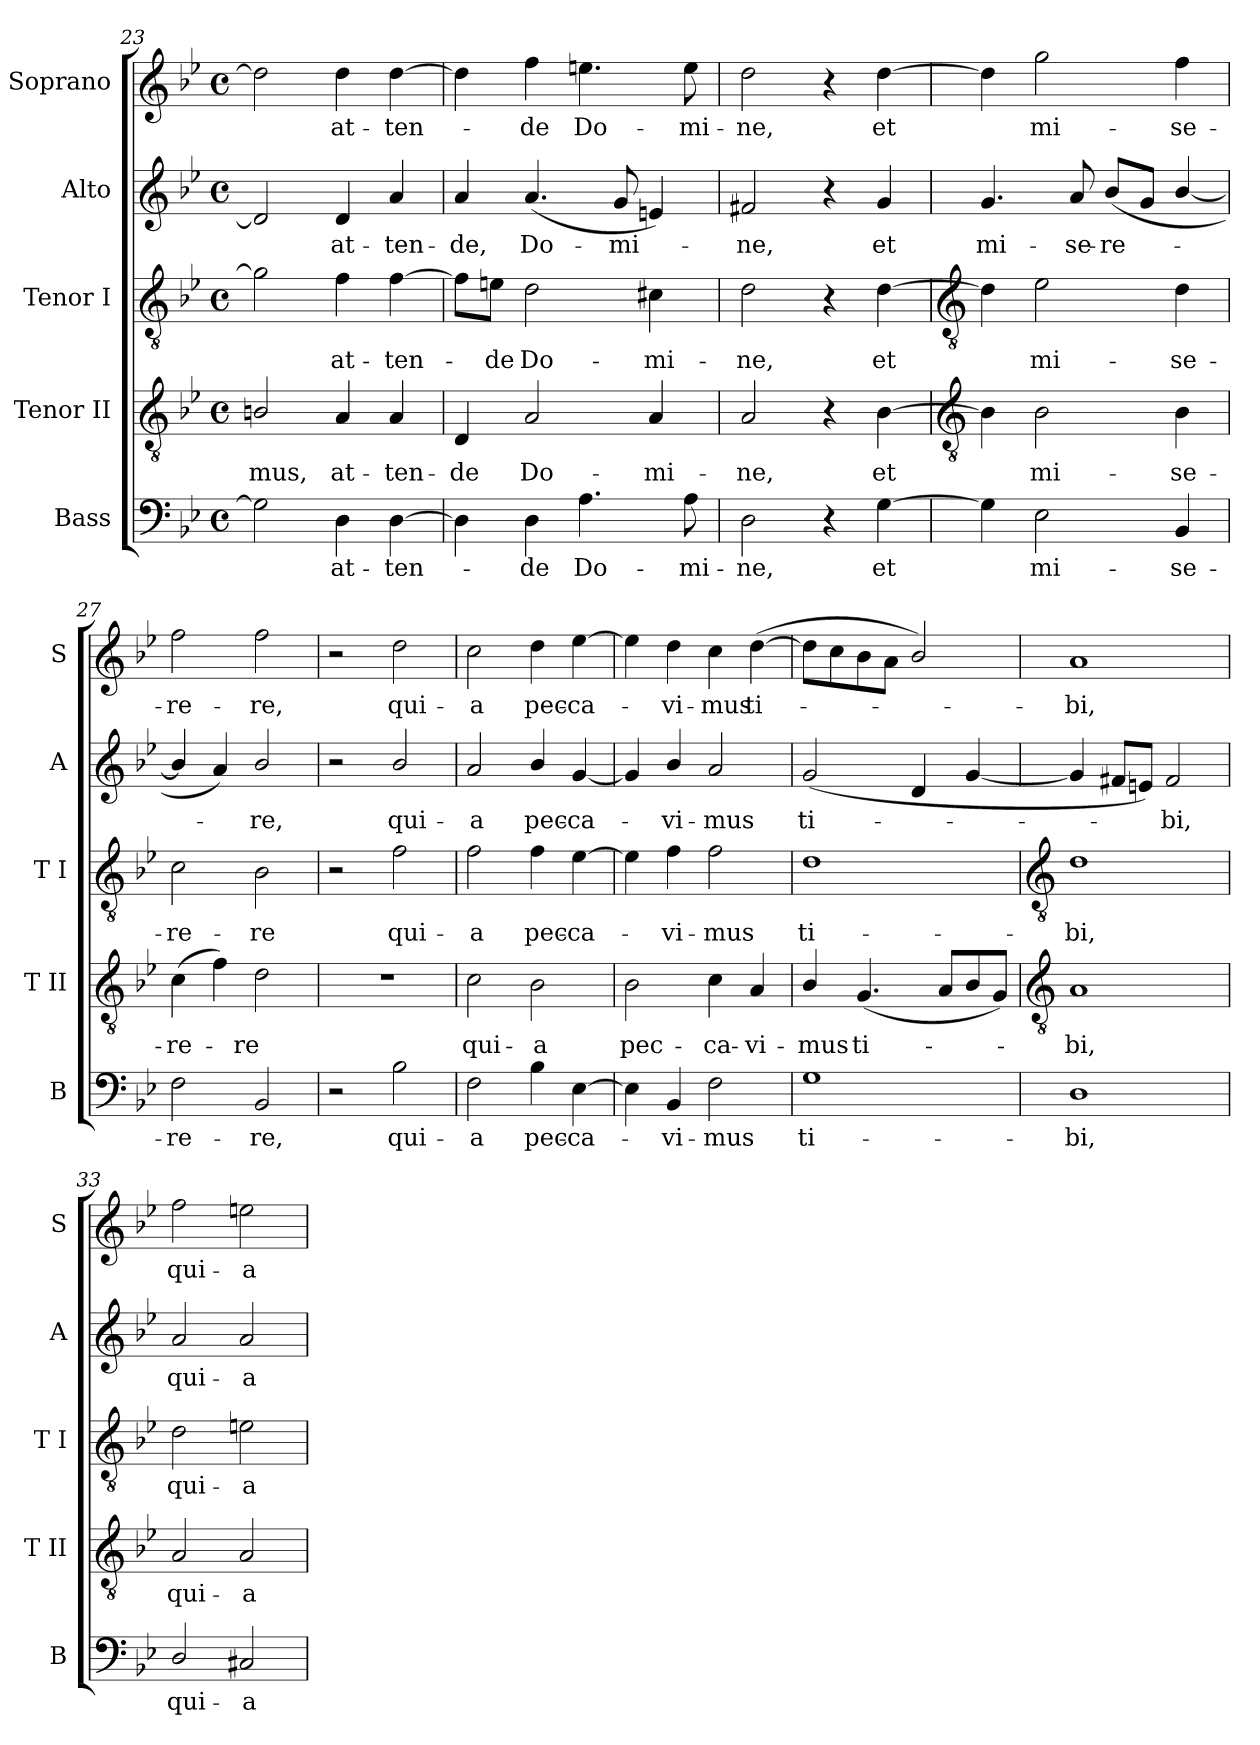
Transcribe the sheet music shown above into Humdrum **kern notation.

**kern	**text	**kern	**text	**kern	**text	**kern	**text	**kern	**text
*part5	*part5	*part4	*part4	*part3	*part3	*part2	*part2	*part1	*part1
*staff5	*staff5	*staff4	*staff4	*staff3	*staff3	*staff2	*staff2	*staff1	*staff1
*I"Bass	*	*I"Tenor II	*	*I"Tenor I	*	*I"Alto	*	*I"Soprano	*
*I'B	*	*I'T II	*	*I'T I	*	*I'A	*	*I'S	*
*clefF4	*	*clefGv2	*	*clefGv2	*	*clefG2	*	*clefG2	*
*k[b-e-]	*	*k[b-e-]	*	*k[b-e-]	*	*k[b-e-]	*	*k[b-e-]	*
*B-:	*	*B-:	*	*B-:	*	*B-:	*	*B-:	*
*M4/4	*	*M4/4	*	*M4/4	*	*M4/4	*	*M4/4	*
*met(c)	*	*met(c)	*	*met(c)	*	*met(c)	*	*met(c)	*
=23	=23	=23	=23	=23	=23	=23	=23	=23	=23
!	!	!	!LO:LY:b	!	!	!	!	!	!
2G]	.	2Bn/	mus,	2g]	.	2d]	.	2dd]	.
!	!LO:LY:b	!	!LO:LY:b	!	!LO:LY:b	!	!LO:LY:b	!	!LO:LY:b
4D	at-	4A	at-	4f	at-	4d	at-	4dd	at-
!	!LO:LY:b	!	!LO:LY:b	!	!LO:LY:b	!	!LO:LY:b	!	!LO:LY:b
[4D	-ten-	4A	-ten-	[4f	-ten-	4a	-ten-	[4dd	-ten-
=24	=24	=24	=24	=24	=24	=24	=24	=24	=24
!	!	!	!LO:LY:b	!	!	!	!LO:LY:b	!	!
4D]	.	4D	-de	8f\L]	.	4a	-de,	4dd]	.
!	!	!	!	!	!LO:LY:b	!	!	!	!
.	.	.	.	8en\J	de	.	.	.	.
!	!LO:LY:b	!	!LO:LY:b	!	!LO:LY:b	!	!LO:LY:b	!	!LO:LY:b
4D	de	2A	Do-	2d	Do-	(<4.a	Do-	4ff	de
!	!LO:LY:b	!	!	!	!	!	!	!	!LO:LY:b
4.A	Do-	.	.	.	.	.	.	4.een	Do-
!	!	!	!	!	!	!	!LO:LY:b	!	!
.	.	.	.	.	.	8gL	-mi-	.	.
!	!	!	!LO:LY:b	!	!LO:LY:b	!	!	!	!
.	.	4A	-mi-	4c#X	-mi-	4en)	.	.	.
!	!LO:LY:b	!	!	!	!	!	!	!	!LO:LY:b
8A	-mi-	.	.	.	.	.	.	8ee	-mi-
=25	=25	=25	=25	=25	=25	=25	=25	=25	=25
!	!LO:LY:b	!	!LO:LY:b	!	!LO:LY:b	!	!LO:LY:b	!	!LO:LY:b
2D	-ne,	2A	-ne,	2d	-ne,	2f#X	ne,	2dd	-ne,
4r	.	4r	.	4r	.	4r	.	4r	.
!	!LO:LY:b	!	!LO:LY:b	!	!LO:LY:b	!	!LO:LY:b	!	!LO:LY:b
[4G	et	[4B-	et	[4d	et	4g	et	[4dd	et
!!LO:LB:g=z
=26	=26	=26	=26	=26	=26	=26	=26	=26	=26
*	*	*clefGv2	*	*clefGv2	*	*	*	*	*
!	!	!	!	!	!	!	!LO:LY:b	!	!
4G]	.	4B-]	.	4d]	.	4.g	mi-	4dd]	.
!	!LO:LY:b	!	!LO:LY:b	!	!LO:LY:b	!	!	!	!LO:LY:b
2E-	mi-	2B-	mi-	2e-	mi-	.	.	2gg	mi-
!	!	!	!	!	!	!	!LO:LY:b	!	!
.	.	.	.	.	.	8a	-se-	.	.
!	!	!	!	!	!	!	!LO:LY:b	!	!
.	.	.	.	.	.	(<8b-L	-re-	.	.
.	.	.	.	.	.	8gJ	.	.	.
!	!LO:LY:b	!	!LO:LY:b	!	!LO:LY:b	!	!	!	!LO:LY:b
4BB-	-se-	4B-	-se-	4d	-se-	[4b-/	.	4ff	-se-
=27	=27	=27	=27	=27	=27	=27	=27	=27	=27
!	!LO:LY:b	!	!LO:LY:b	!	!LO:LY:b	!	!	!	!LO:LY:b
2F	-re-	(>4c	-re-	2c	-re-	4b-/]	.	2ff	-re-
.	.	4f)	.	.	.	4a)	.	.	.
!	!LO:LY:b	!	!LO:LY:b	!	!LO:LY:b	!	!LO:LY:b	!	!LO:LY:b
2BB-	-re,	2d	re	2B-	-re	2b-/	re,	2ff	-re,
=28	=28	=28	=28	=28	=28	=28	=28	=28	=28
2r	.	1r	.	2r	.	2r	.	2r	.
!	!LO:LY:b	!	!	!	!LO:LY:b	!	!LO:LY:b	!	!LO:LY:b
2B-	qui-	.	.	2f	qui-	2b-/	qui-	2dd	qui-
=29	=29	=29	=29	=29	=29	=29	=29	=29	=29
!	!LO:LY:b	!	!LO:LY:b	!	!LO:LY:b	!	!LO:LY:b	!	!LO:LY:b
2F	-a	2c	qui-	2f	-a	2a	-a	2cc	-a
!	!LO:LY:b	!	!LO:LY:b	!	!LO:LY:b	!	!LO:LY:b	!	!LO:LY:b
4B-	pec-	2B-	-a	4f	pec-	4b-/	pec-	4dd	pec-
!	!LO:LY:b	!	!	!	!LO:LY:b	!	!LO:LY:b	!	!LO:LY:b
[4E-	-ca-	.	.	[4e-	-ca-	[4g	-ca-	[4ee-	-ca-
=30	=30	=30	=30	=30	=30	=30	=30	=30	=30
!	!	!	!LO:LY:b	!	!	!	!	!	!
4E-]	.	2B-	pec-	4e-]	.	4g]	.	4ee-]	.
!	!LO:LY:b	!	!	!	!LO:LY:b	!	!LO:LY:b	!	!LO:LY:b
4BB-	vi-	.	.	4f	vi-	4b-/	vi-	4dd	vi-
!	!LO:LY:b	!	!LO:LY:b	!	!LO:LY:b	!	!LO:LY:b	!	!LO:LY:b
2F	-mus	4c	-ca-	2f	-mus	2a	-mus	4cc	-mus
!	!	!	!LO:LY:b	!	!	!	!	!	!LO:LY:b
.	.	4A	-vi-	.	.	.	.	(>[4dd	ti-
=31	=31	=31	=31	=31	=31	=31	=31	=31	=31
!	!LO:LY:b	!	!LO:LY:b	!	!LO:LY:b	!	!LO:LY:b	!	!
1G	ti-	4B-/	-mus	1d	ti-	(<2g	ti-	8ddL]	.
.	.	.	.	.	.	.	.	8cc	.
!	!	!	!LO:LY:b	!	!	!	!	!	!
.	.	(<4.G	ti-	.	.	.	.	8b-	.
.	.	.	.	.	.	.	.	8aJ	.
.	.	.	.	.	.	4d	.	2b-/)	.
.	.	8AL	.	.	.	.	.	.	.
.	.	8B-	.	.	.	[4g	.	.	.
.	.	8GJ)	.	.	.	.	.	.	.
!!LO:LB:g=z
=32	=32	=32	=32	=32	=32	=32	=32	=32	=32
*	*	*clefGv2	*	*clefGv2	*	*	*	*	*
!	!LO:LY:b	!	!LO:LY:b	!	!LO:LY:b	!	!	!	!LO:LY:b
1D	-bi,	1A	bi,	1d	-bi,	4g]	.	1a	bi,
.	.	.	.	.	.	8f#XL	.	.	.
.	.	.	.	.	.	8enJ)	.	.	.
!	!	!	!	!	!	!	!LO:LY:b	!	!
.	.	.	.	.	.	2f#	bi,	.	.
=33	=33	=33	=33	=33	=33	=33	=33	=33	=33
!	!LO:LY:b	!	!LO:LY:b	!	!LO:LY:b	!	!LO:LY:b	!	!LO:LY:b
2D/	qui-	2A	qui-	2d	qui-	2a	qui-	2ff	qui-
!	!LO:LY:b	!	!LO:LY:b	!	!LO:LY:b	!	!LO:LY:b	!	!LO:LY:b
2C#X	-a	2A	-a	2en	-a	2a	-a	2een	-a
=	=	=	=	=	=	=	=	=	=
*-	*-	*-	*-	*-	*-	*-	*-	*-	*-
